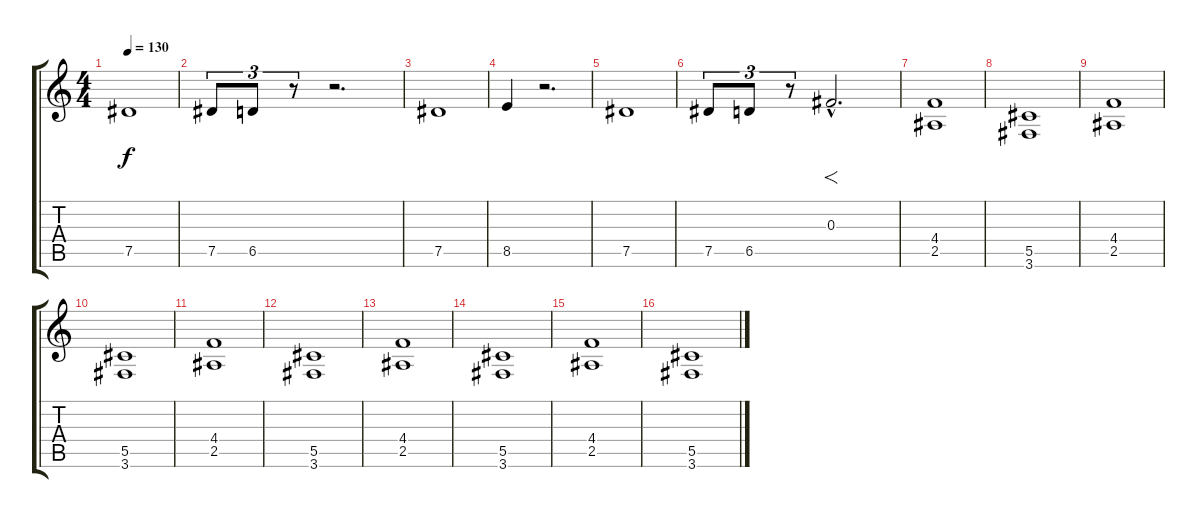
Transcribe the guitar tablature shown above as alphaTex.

\track "" {instrument distortionguitar}
\staff {score tabs}
\tuning (Eb4 Bb3 Gb3 Db3 Ab2 Eb2) {hide}
\ts (4 4)
\tempo 130
\clef g2
\ks c
7.5.1{dy f} |
7.5.8{tu (3 2)} 6.5.8{tu (3 2)} r.8{tu (3 2)} r.2{d} |
7.5.1 |
8.5.4 r.2{d} |
7.5.1 |
7.5.8{tu (3 2)} 6.5.8{tu (3 2)} r.8{tu (3 2)} 0.3{hac}.2{f d} |
(4.4 2.5).1 |
(5.5 3.6).1 |
(4.4 2.5).1 |
(5.5 3.6).1 |
(4.4 2.5).1 |
(5.5 3.6).1 |
(4.4 2.5).1 |
(5.5 3.6).1 |
(4.4 2.5).1 |
(5.5 3.6).1
